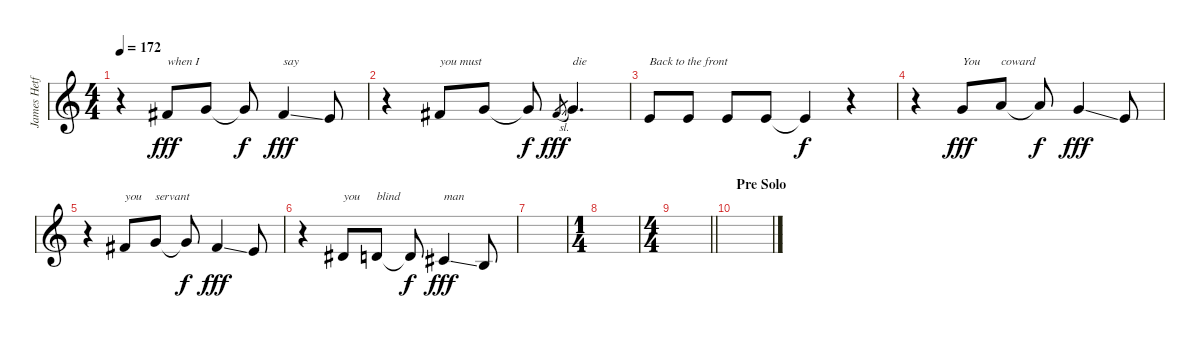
\track ("James Hetfield (Vocal)" "James Hetf") {instrument lead6voice}
\staff {score}
\tuning (E4 B3 G3 D3 A2 E2) {hide}
\ts (4 4)
\tempo 172
\clef g2
\ks c
r.4{dy fff} 2.1.8{txt "when I"} 3.1.8 3.1{t}.8{dy f} 2.1{ss}.4{txt "say" dy fff} 0.1.8 |
r.4 2.1.8{txt "you must"} 3.1.8 3.1{t}.8{dy f} 2.1{sl}.8{gr dy fff} 3.1.4{d txt "die"} |
5.2.8{txt "Back to the front"} 5.2.8 5.2.8 5.2.8 5.2{t}.4{dy f} r.4 |
r.4 3.1.8{txt "You" dy fff} 5.1.8{txt "coward"} 5.1{t}.8{dy f} 3.1{ss}.4{dy fff} 0.1.8 |
r.4 2.1.8{txt "you"} 3.1.8{txt "servant"} 3.1{t}.8{dy f} 2.1{ss}.4{dy fff} 0.1.8 |
r.4 4.2.8{txt "you"} 3.2.8{txt "blind"} 3.2{t}.8{dy f} 2.2{ss}.4{txt "man" dy fff} 0.2.8 |
|
\ts (1 4)
|
\ts (4 4)
\barLineRight lightlight
|
\section ("" "Pre Solo")
